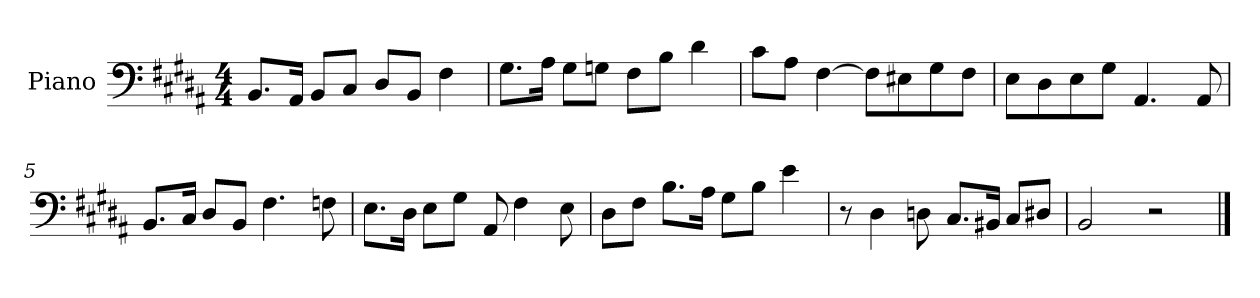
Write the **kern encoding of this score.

**kern
*part1
*staff1
*I"Piano
*I'Pno
*clefF4
*k[f#c#g#d#a#]
*B:
*M4/4
=1
8.BB/L
16AA#/Jk
8BB/L
8C#/J
8D#/L
8BB/J
4F#\
=2
8.G#\L
16A#\Jk
8G#\L
8Gn\J
8F#\L
8B\J
4d#\
=3
8c#\L
8A#\J
[4F#\
8F#\L]
8E#X\
8G#\
8F#\J
=4
8E\L
8D#\
8E\
8G#\J
4.AA#/
8AA#/
=5
8.BB/L
16C#/Jk
8D#/L
8BB/J
4.F#\
8Fn\
=6
8.E\L
16D#\Jk
8E\L
8G#\J
8AA#/
4F#\
8E\
=7
8D#\L
8F#\J
8.B\L
16A#\Jk
8G#\L
8B\J
4e\
=8
8r
4D#\
8Dn\
8.C#/L
16BB#X/Jk
8C#/L
8D#X/J
=9
2BB/
2r
==
*-
